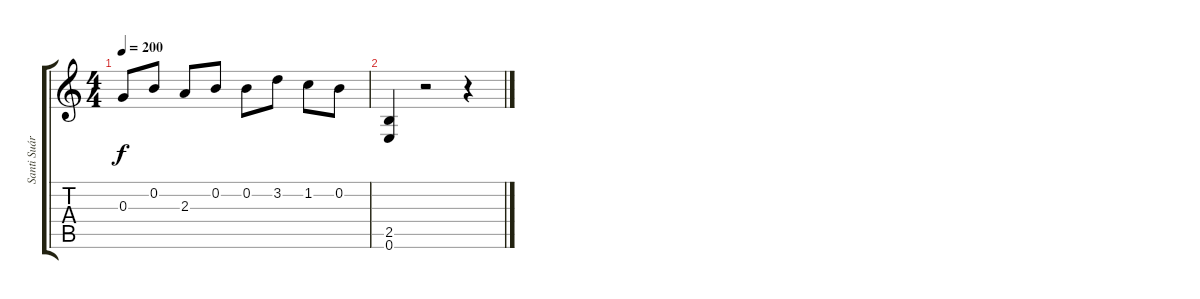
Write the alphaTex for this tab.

\track ("Santi Suárez" "Santi Suár") {instrument distortionguitar}
\staff {score tabs}
\tuning (E4 B3 G3 D3 A2 E2) {hide}
\ts (4 4)
\tempo 200
\clef g2
\ks c
0.3.8{dy f} 0.2.8 2.3.8 0.2.8 0.2.8 3.2.8 1.2.8 0.2.8 |
(2.5 0.6).4 r.2 r.4
